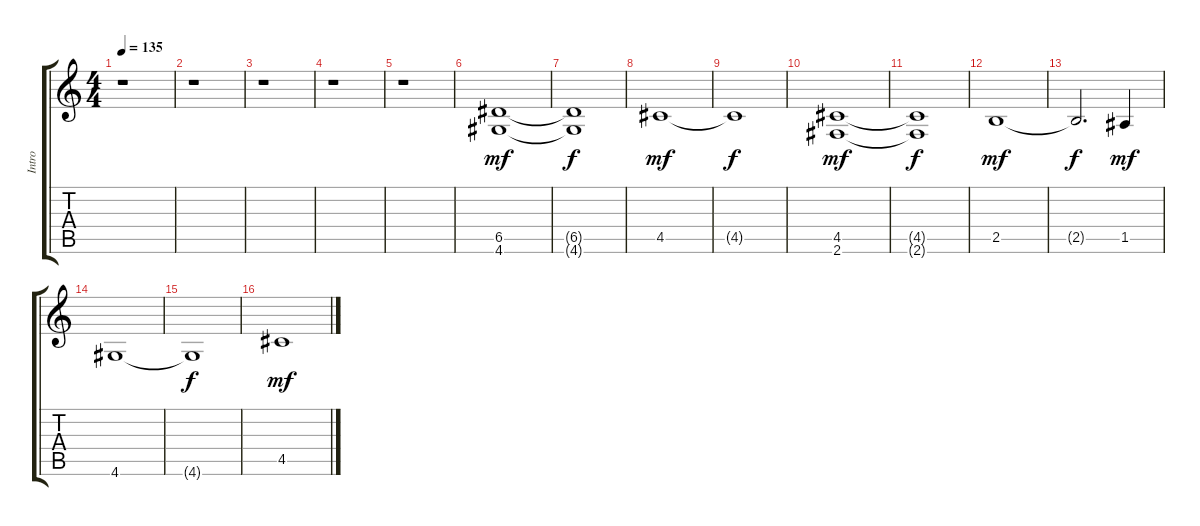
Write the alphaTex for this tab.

\track ("Intro" "Intro") {instrument distortionguitar}
\staff {score tabs}
\tuning (E4 B3 G3 D3 A2 E2) {hide}
\ts (4 4)
\tempo 135
\clef g2
\ks c
r.1{dy f} |
r.1 |
r.1 |
r.1 |
r.1 |
(6.5 4.6).1{dy mf volume 16 balance 4 instrument distortionguitar} |
(6.5{t} 4.6{t}).1{dy f} |
4.5.1{dy mf} |
4.5{t}.1{dy f} |
(4.5 2.6).1{dy mf} |
(4.5{t} 2.6{t}).1{dy f} |
2.5.1{dy mf} |
2.5{t}.2{d dy f} 1.5.4{dy mf} |
4.6.1 |
4.6{t}.1{dy f} |
4.5.1{dy mf}
